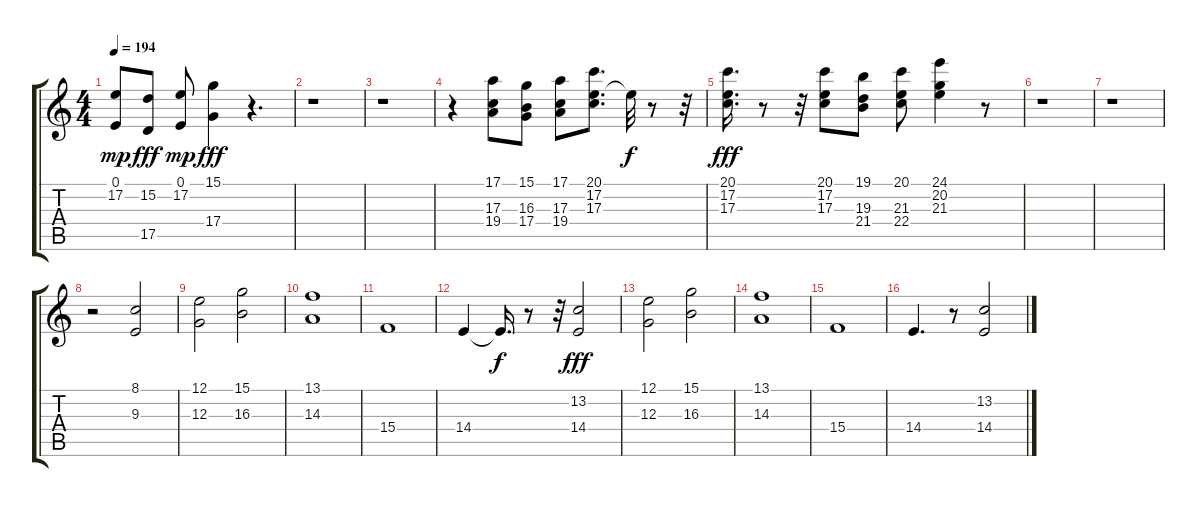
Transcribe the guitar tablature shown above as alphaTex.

\track "" {instrument trumpet}
\staff {score tabs}
\tuning (E4 B3 G3 D3 A2 E2) {hide}
\ts (4 4)
\tempo 194
\clef g2
\ks c
(0.1 17.2).8{dy mp} (15.2 17.5).8{dy fff} (0.1 17.2).8{dy mp} (15.1 17.4).4{dy fff} r.4{d} |
r.1 |
r.1 |
r.4 (17.1 17.3 19.4).8 (15.1 16.3 17.4).8 (17.1 17.3 19.4).8 (20.1 17.2 17.3).8{d} 17.2{t}.32{dy f} r.8 r.32 |
(20.1 17.2 17.3).16{d dy fff} r.8 r.32 (20.1 17.2 17.3).8 (19.1 19.3 21.4).8 (20.1 21.3 22.4).8 (24.1 20.2 21.3).4 r.8 |
r.1 |
r.1 |
r.2 (8.1 9.3).2 |
(12.1 12.3).2 (15.1 16.3).2 |
(13.1 14.3).1 |
15.4.1 |
14.4.4 14.4{t}.16{d dy f} r.8 r.32 (13.2 14.4).2{dy fff} |
(12.1 12.3).2 (15.1 16.3).2 |
(13.1 14.3).1 |
15.4.1 |
14.4.4{d} r.8 (13.2 14.4).2
